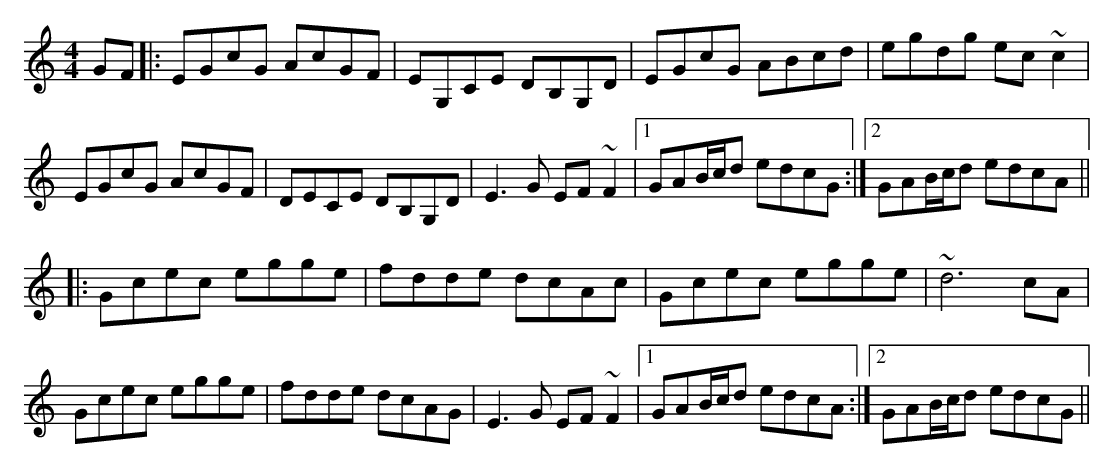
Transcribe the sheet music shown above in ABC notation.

X:1
M:4/4
K:C
GF|:EGcG AcGF|EG,CE DB,G,D|EGcG ABcd|egdg ec ~c2|
EGcG AcGF|DECE DB,G,D|E3 G EF ~F2|1 GAB/c/d edcG:|2 GAB/c/d edcA||
|:Gcec egge|fdde dcAc|Gcec egge|~d6 cA|
Gcec egge|fdde dcAG|E3 G EF ~F2|1 GAB/c/d edcA:|2 GAB/c/d edcG||
